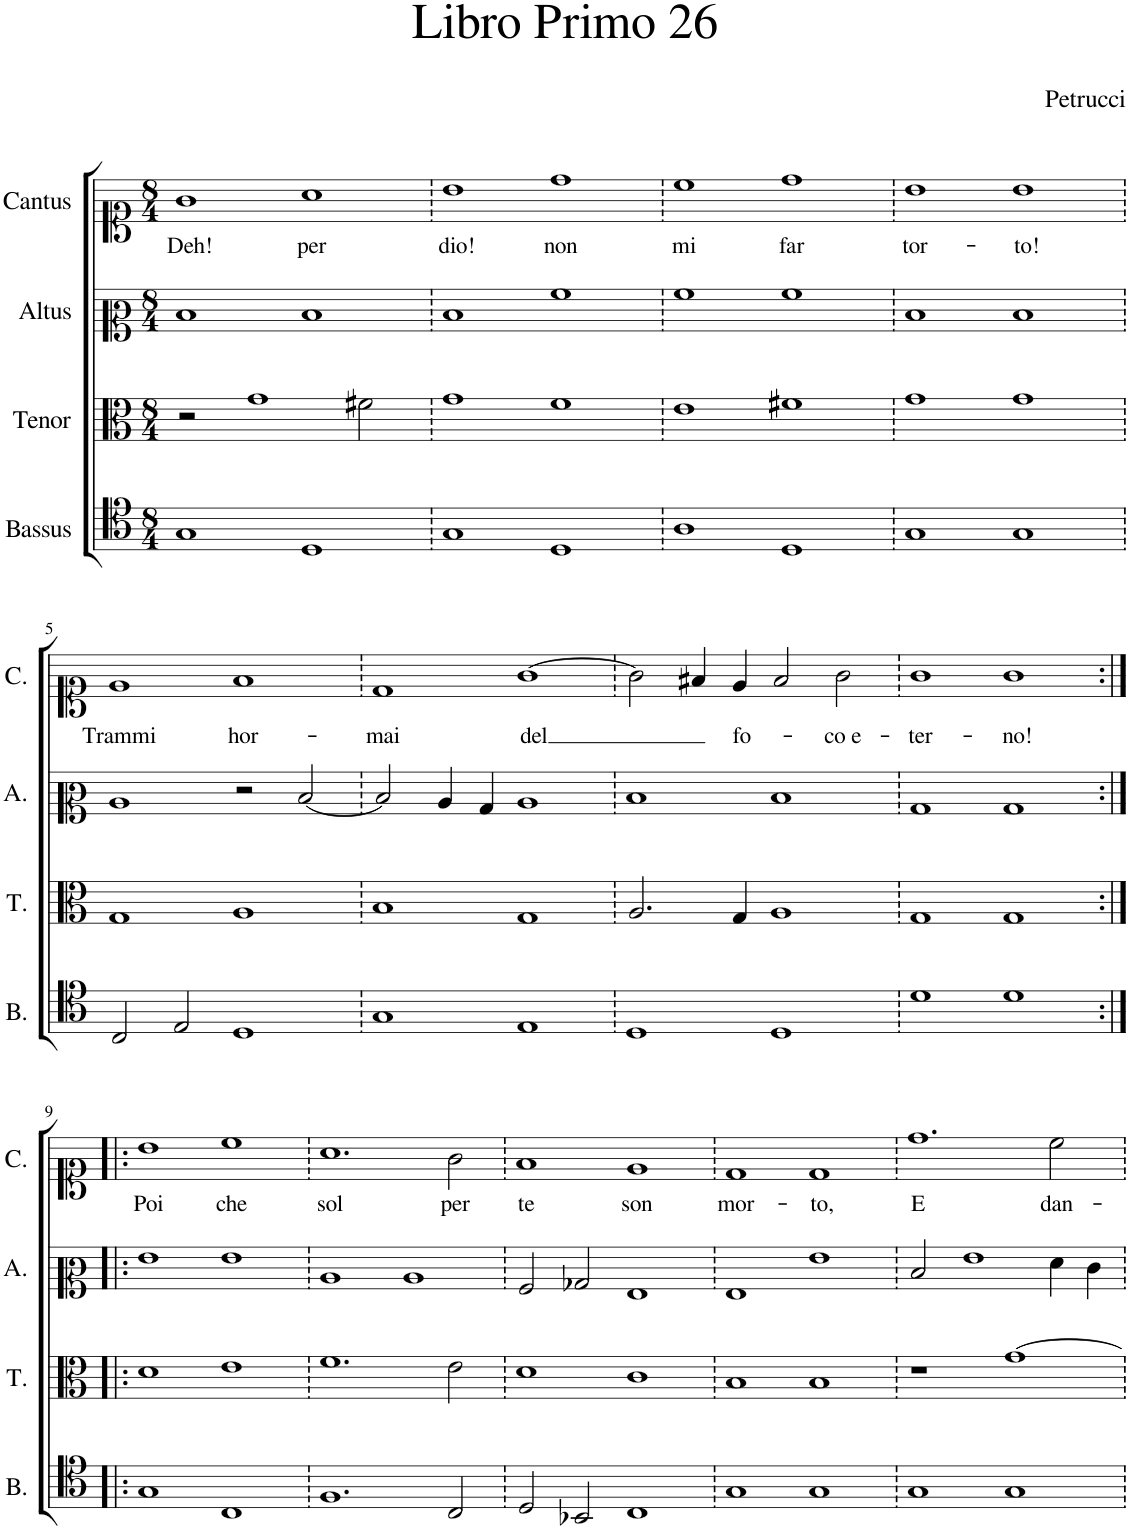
**kern	**kern	**kern	**kern	**text
*part4	*part3	*part2	*part1	*part1
*staff4	*staff3	*staff2	*staff1	*staff1
*I"Bassus	*I"Tenor	*I"Altus	*I"Cantus	*
*I'B.	*I'T.	*I'A.	*I'C.	*
*clefC4	*clefC3	*clefC2	*clefC1	*
*k[]	*k[]	*k[]	*k[]	*
*M8/4	*M8/4	*M8/4	*M8/4	*
=1	=1	=1	=1	=1
!	!	!	!	!LO:LY:b
1G	2r	1d	1g	Deh!
.	1g	.	.	.
!	!	!	!	!LO:LY:b
1D	.	1d	1a	per
.	2f#X\	.	.	.
=2	=2	=2	=2	=2
!	!	!	!	!LO:LY:b
1G	1g	1d	1b	dio!
!	!	!	!	!LO:LY:b
1D	1f	1a	1dd	non
=3	=3	=3	=3	=3
!	!	!	!	!LO:LY:b
1A	1e	1a	1cc	mi
!	!	!	!	!LO:LY:b
1D	1f#X	1a	1dd	far
=4	=4	=4	=4	=4
!	!	!	!	!LO:LY:b
1G	1g	1d	1b	tor-
!	!	!	!	!LO:LY:b
1G	1g	1d	1b	-to!
!!LO:LB:g=z
=5	=5	=5	=5	=5
!	!	!	!	!LO:LY:b
2C/	1G	1c	1e	Trammi
2E/	.	.	.	.
!	!	!	!	!LO:LY:b
1D	1A	2r	1f	hor-
.	.	[2d/	.	.
=6	=6	=6	=6	=6
!	!	!	!	!LO:LY:b
1G	1B	2d/]	1d	-mai
.	.	4c/	.	.
.	.	4B/	.	.
!	!	!	!	!LO:LY:b
1E	1G	1c	[1g	-del
=7	=7	=7	=7	=7
1D	2.A/	1d	2g\]	.
.	.	.	4f#X/	.
!	!	!	!	!LO:LY:b
.	4G/	.	4e/	fo-
1D	1A	1d	2f#/	.
!	!	!	!	!LO:LY:b
.	.	.	2g\	-co e-
=8	=8	=8	=8	=8
!	!	!	!	!LO:LY:b
1d	1G	1B	1g	-ter-
!	!	!	!	!LO:LY:b
1d	1G	1B	1g	-no!
!!LO:LB:g=z
=9:|!|:	=9:|!|:	=9:|!|:	=9:|!|:	=9:|!|:
!	!	!	!	!LO:LY:b
1G	1d	1g	1b	Poi
!	!	!	!	!LO:LY:b
1C	1e	1g	1cc	che
=10	=10	=10	=10	=10
!	!	!	!	!LO:LY:b
1.F	1.f	1c	1.a	sol
.	.	1c	.	.
!	!	!	!	!LO:LY:b
2C/	2e\	.	2g\	per
=11	=11	=11	=11	=11
!	!	!	!	!LO:LY:b
2D/	1d	2A/	1f	te
2BB-X/	.	2B-X/	.	.
!	!	!	!	!LO:LY:b
1C	1c	1G	1e	son
=12	=12	=12	=12	=12
!	!	!	!	!LO:LY:b
1G	1B	1G	1d	mor-
!	!	!	!	!LO:LY:b
1G	1B	1g	1d	-to,
=13	=13	=13	=13	=13
!	!	!	!	!LO:LY:b
1G	1r	2d/	1.dd	E
.	.	1g	.	.
1G	[1g	.	.	.
!	!	!	!	!LO:LY:b
.	.	4f\	2cc\	dan-
.	.	4e\	.	.
=	=	=	=	=
*-	*-	*-	*-	*-
